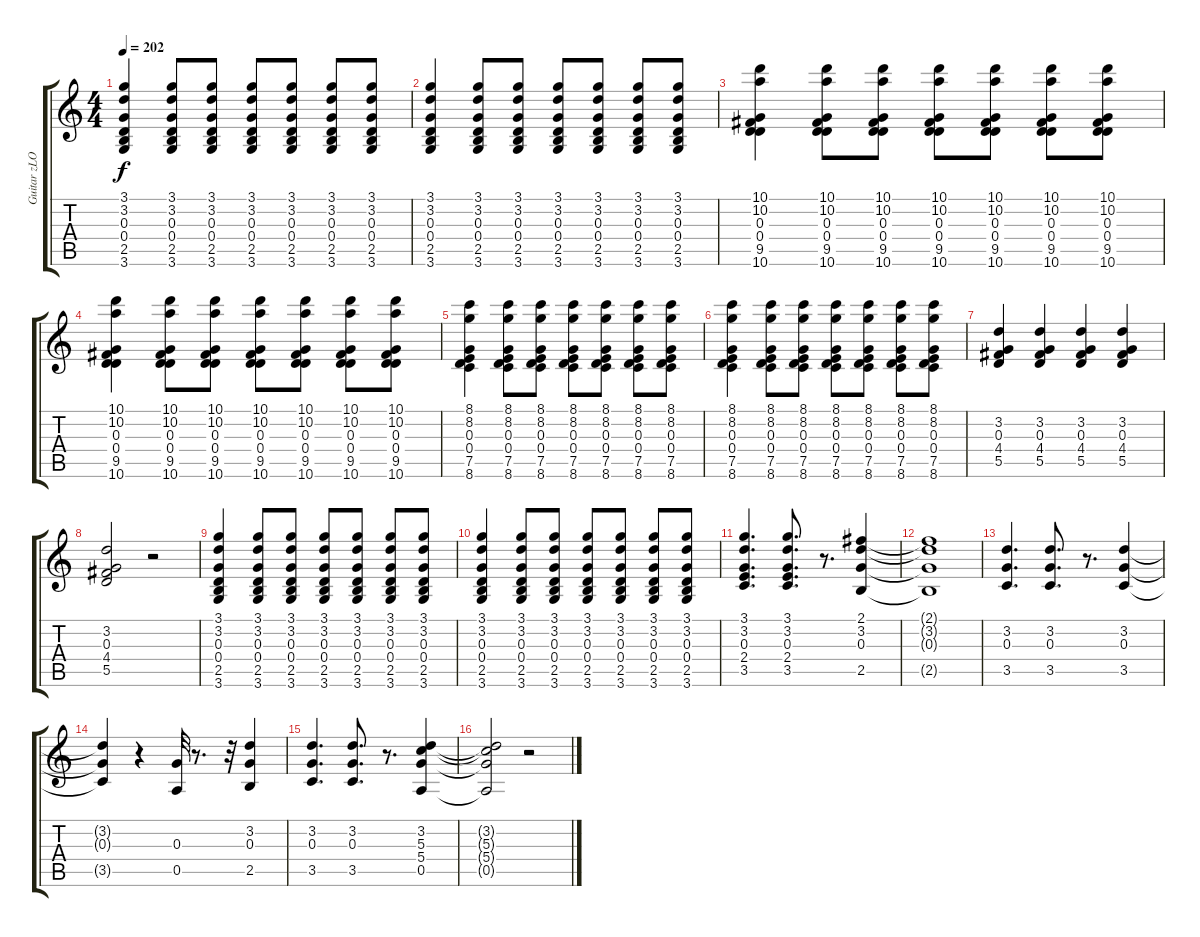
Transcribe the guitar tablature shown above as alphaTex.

\track ("Guitar zLOB" "Guitar zLO") {instrument acousticguitarnylon}
\staff {score tabs}
\tuning (E4 B3 G3 D3 A2 E2) {hide}
\ts (4 4)
\tempo 202
\clef g2
\ks c
(3.1 3.2 0.3 0.4 2.5 3.6).4{dy f} (3.1 3.2 0.3 0.4 2.5 3.6).8 (3.1 3.2 0.3 0.4 2.5 3.6).8 (3.1 3.2 0.3 0.4 2.5 3.6).8 (3.1 3.2 0.3 0.4 2.5 3.6).8 (3.1 3.2 0.3 0.4 2.5 3.6).8 (3.1 3.2 0.3 0.4 2.5 3.6).8 |
(3.1 3.2 0.3 0.4 2.5 3.6).4 (3.1 3.2 0.3 0.4 2.5 3.6).8 (3.1 3.2 0.3 0.4 2.5 3.6).8 (3.1 3.2 0.3 0.4 2.5 3.6).8 (3.1 3.2 0.3 0.4 2.5 3.6).8 (3.1 3.2 0.3 0.4 2.5 3.6).8 (3.1 3.2 0.3 0.4 2.5 3.6).8 |
(10.1 10.2 0.3 0.4 9.5 10.6).4 (10.1 10.2 0.3 0.4 9.5 10.6).8 (10.1 10.2 0.3 0.4 9.5 10.6).8 (10.1 10.2 0.3 0.4 9.5 10.6).8 (10.1 10.2 0.3 0.4 9.5 10.6).8 (10.1 10.2 0.3 0.4 9.5 10.6).8 (10.1 10.2 0.3 0.4 9.5 10.6).8 |
(10.1 10.2 0.3 0.4 9.5 10.6).4 (10.1 10.2 0.3 0.4 9.5 10.6).8 (10.1 10.2 0.3 0.4 9.5 10.6).8 (10.1 10.2 0.3 0.4 9.5 10.6).8 (10.1 10.2 0.3 0.4 9.5 10.6).8 (10.1 10.2 0.3 0.4 9.5 10.6).8 (10.1 10.2 0.3 0.4 9.5 10.6).8 |
(8.1 8.2 0.3 0.4 7.5 8.6).4 (8.1 8.2 0.3 0.4 7.5 8.6).8 (8.1 8.2 0.3 0.4 7.5 8.6).8 (8.1 8.2 0.3 0.4 7.5 8.6).8 (8.1 8.2 0.3 0.4 7.5 8.6).8 (8.1 8.2 0.3 0.4 7.5 8.6).8 (8.1 8.2 0.3 0.4 7.5 8.6).8 |
(8.1 8.2 0.3 0.4 7.5 8.6).4 (8.1 8.2 0.3 0.4 7.5 8.6).8 (8.1 8.2 0.3 0.4 7.5 8.6).8 (8.1 8.2 0.3 0.4 7.5 8.6).8 (8.1 8.2 0.3 0.4 7.5 8.6).8 (8.1 8.2 0.3 0.4 7.5 8.6).8 (8.1 8.2 0.3 0.4 7.5 8.6).8 |
(3.2 0.3 4.4 5.5).4 (3.2 0.3 4.4 5.5).4 (3.2 0.3 4.4 5.5).4 (3.2 0.3 4.4 5.5).4 |
(3.2 0.3 4.4 5.5).2 r.2 |
(3.1 3.2 0.3 0.4 2.5 3.6).4 (3.1 3.2 0.3 0.4 2.5 3.6).8 (3.1 3.2 0.3 0.4 2.5 3.6).8 (3.1 3.2 0.3 0.4 2.5 3.6).8 (3.1 3.2 0.3 0.4 2.5 3.6).8 (3.1 3.2 0.3 0.4 2.5 3.6).8 (3.1 3.2 0.3 0.4 2.5 3.6).8 |
(3.1 3.2 0.3 0.4 2.5 3.6).4 (3.1 3.2 0.3 0.4 2.5 3.6).8 (3.1 3.2 0.3 0.4 2.5 3.6).8 (3.1 3.2 0.3 0.4 2.5 3.6).8 (3.1 3.2 0.3 0.4 2.5 3.6).8 (3.1 3.2 0.3 0.4 2.5 3.6).8 (3.1 3.2 0.3 0.4 2.5 3.6).8 |
(3.1 3.2 0.3 2.4 3.5).4{d} (3.1 3.2 0.3 2.4 3.5).8{d} r.8{d} (2.1 3.2 0.3 2.5).4 |
(2.1{t} 3.2{t} 0.3{t} 2.5{t}).1 |
(3.2 0.3 3.5).4{d} (3.2 0.3 3.5).8{d} r.8{d} (3.2 0.3 3.5).4 |
(3.2{t} 0.3{t} 3.5{t}).4 r.4 (0.3 0.5).32 r.8{d} r.32 (3.2 0.3 2.5).4 |
(3.2 0.3 3.5).4{d} (3.2 0.3 3.5).8{d} r.8{d} (3.2 5.3 5.4 0.5).4 |
(3.2{t} 5.3{t} 5.4{t} 0.5{t}).2 r.2
